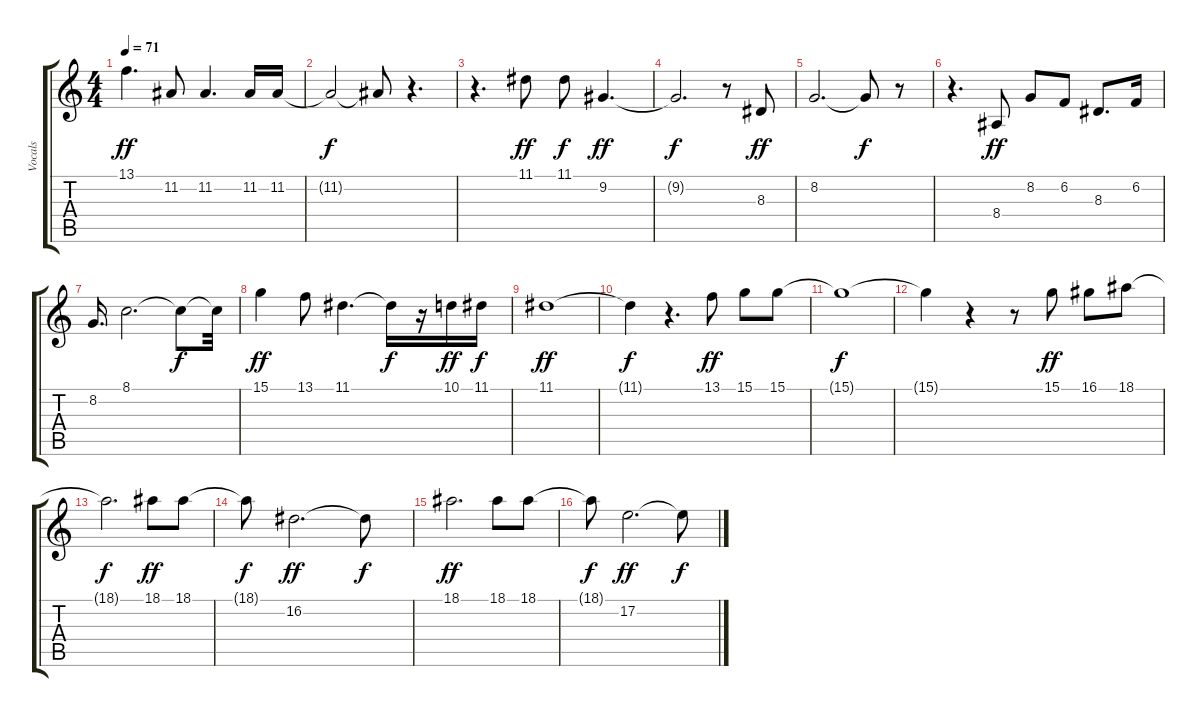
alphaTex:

\track ("Vocals" "Vocals") {instrument panflute}
\staff {score tabs}
\tuning (E4 B3 G3 D3 A2 E2) {hide}
\ts (4 4)
\tempo 71
\clef g2
\ks c
13.1.4{d dy ff} 11.2.8 11.2.4{d} 11.2.16 11.2.16 |
11.2{t}.2{dy f} 11.2{t}.8 r.4{d} |
r.4{d} 11.1.8{dy ff} 11.1.8{dy f} 9.2.4{d dy ff} |
9.2{t}.2{d dy f} r.8 8.3.8{dy ff} |
8.2.2{d} 8.2{t}.8{dy f} r.8 |
r.4{d} 8.4.8{dy ff} 8.2.8 6.2.8 8.3.8{d} 6.2.16 |
8.2.16{d} 8.1.2{d} 8.1{t}.8{dy f} 8.1{t}.32 |
15.1.4{dy ff} 13.1.8 11.1.4{d} 11.1{t}.16{dy f} r.16 10.1.16{dy ff} 11.1.16{dy f} |
11.1.1{dy ff} |
11.1{t}.4{dy f} r.4{d} 13.1.8{dy ff} 15.1.8 15.1.8 |
15.1{t}.1{dy f} |
15.1{t}.4 r.4 r.8 15.1.8{dy ff} 16.1.8 18.1.8 |
18.1{t}.2{d dy f} 18.1.8{dy ff} 18.1.8 |
18.1{t}.8{dy f} 16.2.2{d dy ff} 16.2{t}.8{dy f} |
18.1.2{d dy ff} 18.1.8 18.1.8 |
18.1{t}.8{dy f} 17.2.2{d dy ff} 17.2{t}.8{dy f}
